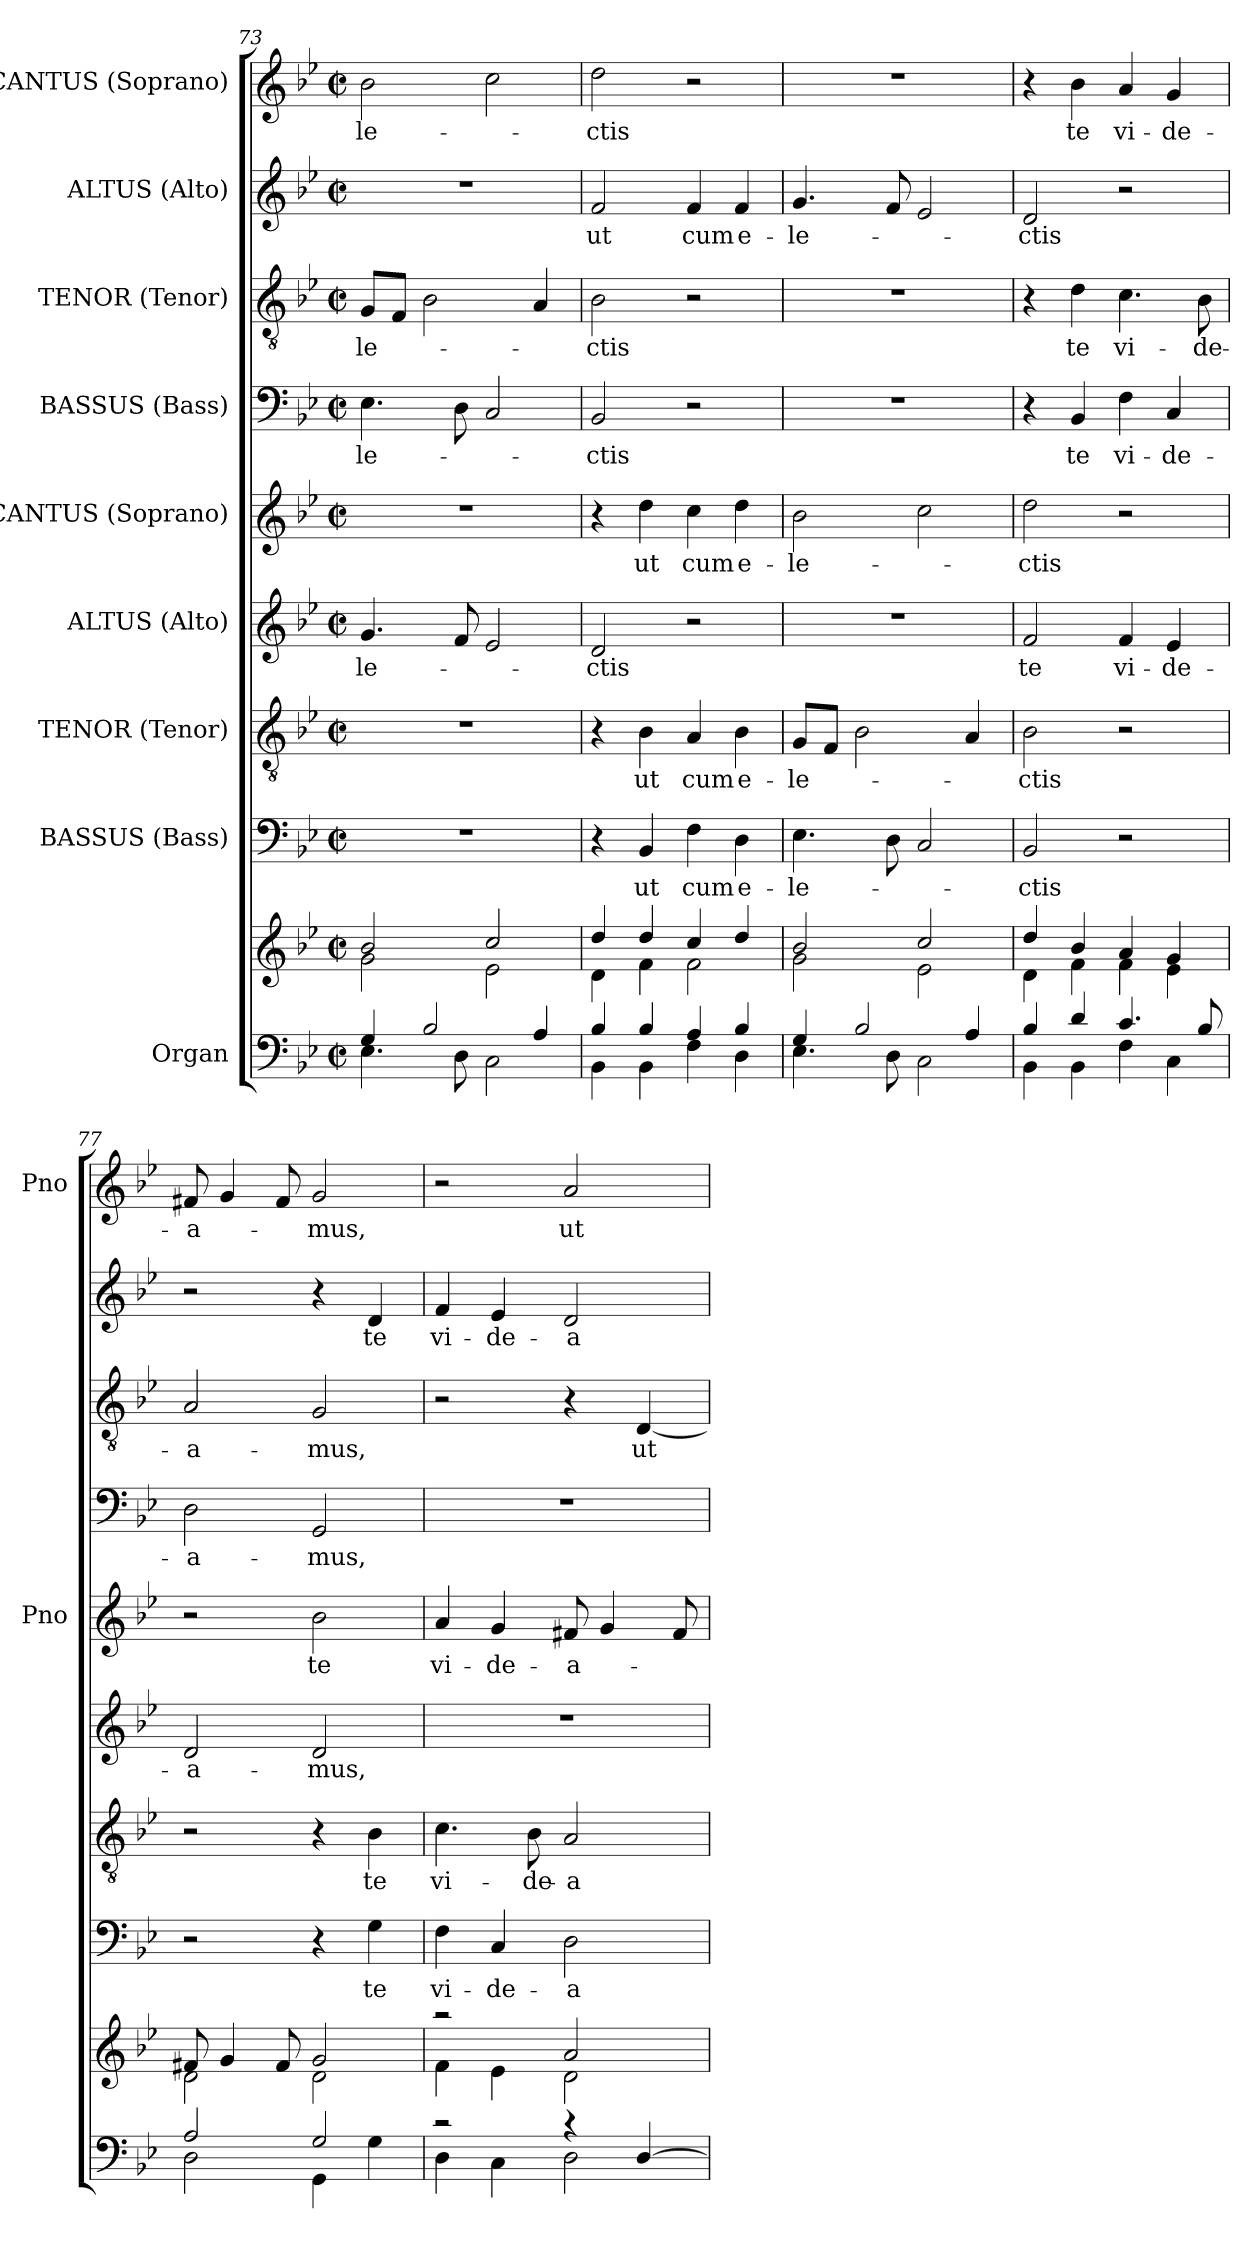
**kern	**kern	**kern	**text	**kern	**text	**kern	**text	**kern	**text	**kern	**text	**kern	**text	**kern	**text	**kern	**text
*part9	*part9	*part8	*part8	*part7	*part7	*part6	*part6	*part5	*part5	*part4	*part4	*part3	*part3	*part2	*part2	*part1	*part1
*staff10	*staff9	*staff8	*staff8	*staff7	*staff7	*staff6	*staff6	*staff5	*staff5	*staff4	*staff4	*staff3	*staff3	*staff2	*staff2	*staff1	*staff1
*I"Organ	*	*I"BASSUS (Bass)	*	*I"TENOR (Tenor)	*	*I"ALTUS (Alto)	*	*I"CANTUS (Soprano)	*	*I"BASSUS (Bass)	*	*I"TENOR (Tenor)	*	*I"ALTUS (Alto)	*	*I"CANTUS (Soprano)	*
*	*	*	*	*	*	*	*	*I'Pno	*	*	*	*	*	*	*	*I'Pno	*
*clefF4	*clefG2	*clefF4	*	*clefGv2	*	*clefG2	*	*clefG2	*	*clefF4	*	*clefGv2	*	*clefG2	*	*clefG2	*
*k[b-e-]	*k[b-e-]	*k[b-e-]	*	*k[b-e-]	*	*k[b-e-]	*	*k[b-e-]	*	*k[b-e-]	*	*k[b-e-]	*	*k[b-e-]	*	*k[b-e-]	*
*g:	*g:	*g:	*	*g:	*	*g:	*	*g:	*	*g:	*	*g:	*	*g:	*	*g:	*
*M2/2	*M2/2	*M2/2	*	*M2/2	*	*M2/2	*	*M2/2	*	*M2/2	*	*M2/2	*	*M2/2	*	*M2/2	*
*met(c|)	*met(c|)	*met(c|)	*	*met(c|)	*	*met(c|)	*	*met(c|)	*	*met(c|)	*	*met(c|)	*	*met(c|)	*	*met(c|)	*
=73	=73	=73	=73	=73	=73	=73	=73	=73	=73	=73	=73	=73	=73	=73	=73	=73	=73
*^	*^	*	*	*	*	*	*	*	*	*	*	*	*	*	*	*	*
4G/	4.E-\	2b-/	2g\	1r	.	1r	.	4.g/	-le-	1r	.	4.E-\	-le-	8G/L	-le-	1r	.	2b-\	-le-
.	.	.	.	.	.	.	.	.	.	.	.	.	.	8F/J	.	.	.	.	.
2B-/	.	.	.	.	.	.	.	.	.	.	.	.	.	2B-\	.	.	.	.	.
.	8D\	.	.	.	.	.	.	8f/	.	.	.	8D\	.	.	.	.	.	.	.
.	2C\	2cc/	2e-\	.	.	.	.	2e-/	.	.	.	2C/	.	.	.	.	.	2cc\	.
4A/	.	.	.	.	.	.	.	.	.	.	.	.	.	4A/	.	.	.	.	.
=74	=74	=74	=74	=74	=74	=74	=74	=74	=74	=74	=74	=74	=74	=74	=74	=74	=74	=74	=74
4B-/	4BB-\	4dd/	4d\	4r	.	4r	.	2d/	-ctis	4r	.	2BB-/	-ctis	2B-\	-ctis	2f/	ut	2dd\	-ctis
4B-/	4BB-\	4dd/	4f\	4BB-/	ut	4B-\	ut	.	.	4dd\	ut	.	.	.	.	.	.	.	.
4A/	4F\	4cc/	2f\	4F\	cum	4A/	cum	2r	.	4cc\	cum	2r	.	2r	.	4f/	cum	2r	.
4B-/	4D\	4dd/	.	4D\	e-	4B-\	e-	.	.	4dd\	e-	.	.	.	.	4f/	e-	.	.
=75	=75	=75	=75	=75	=75	=75	=75	=75	=75	=75	=75	=75	=75	=75	=75	=75	=75	=75	=75
4G/	4.E-\	2b-/	2g\	4.E-\	-le-	8G/L	-le-	1r	.	2b-\	-le-	1r	.	1r	.	4.g/	-le-	1r	.
.	.	.	.	.	.	8F/J	.	.	.	.	.	.	.	.	.	.	.	.	.
2B-/	.	.	.	.	.	2B-\	.	.	.	.	.	.	.	.	.	.	.	.	.
.	8D\	.	.	8D\	.	.	.	.	.	.	.	.	.	.	.	8f/	.	.	.
.	2C\	2cc/	2e-\	2C/	.	.	.	.	.	2cc\	.	.	.	.	.	2e-/	.	.	.
4A/	.	.	.	.	.	4A/	.	.	.	.	.	.	.	.	.	.	.	.	.
!!LO:PB:g=z
=76	=76	=76	=76	=76	=76	=76	=76	=76	=76	=76	=76	=76	=76	=76	=76	=76	=76	=76	=76
4B-/	4BB-\	4dd/	4d\	2BB-/	-­ctis	2B-\	-­ctis	2f/	te	2dd\	-­ctis	4r	.	4r	.	2d/	-­ctis	4r	.
4d/	4BB-\	4b-/	4f\	.	.	.	.	.	.	.	.	4BB-/	te	4d\	te	.	.	4b-\	te
4.c/	4F\	4a/	4f\	2r	.	2r	.	4f/	vi-	2r	.	4F\	vi-	4.c\	vi-	2r	.	4a/	vi-
.	4C\	4g/	4e-\	.	.	.	.	4e-/	-de-	.	.	4C/	-de-	.	.	.	.	4g/	-de-
8B-/	.	.	.	.	.	.	.	.	.	.	.	.	.	8B-\	-de-	.	.	.	.
=77	=77	=77	=77	=77	=77	=77	=77	=77	=77	=77	=77	=77	=77	=77	=77	=77	=77	=77	=77
2A/	2D\	8f#X/	2d\	2r	.	2r	.	2d/	-a-	2r	.	2D\	-a-	2A/	-a-	2r	.	8f#X/	-a-
.	.	4g/	.	.	.	.	.	.	.	.	.	.	.	.	.	.	.	4g/	.
.	.	8f#/	.	.	.	.	.	.	.	.	.	.	.	.	.	.	.	8f#/	.
2G/	4GG\	2g/	2d\	4r	.	4r	.	2d/	-mus,	2b-\	te	2GG/	-mus,	2G/	-mus,	4r	.	2g/	-mus,
.	4G\	.	.	4G\	te	4B-\	te	.	.	.	.	.	.	.	.	4d/	te	.	.
=78	=78	=78	=78	=78	=78	=78	=78	=78	=78	=78	=78	=78	=78	=78	=78	=78	=78	=78	=78
2rc	4D\	2raa	4f\	4F\	vi-	4.c\	vi-	1r	.	4a/	vi-	1r	.	2r	.	4f/	vi-	2r	.
.	4C\	.	4e-\	4C/	-de-	.	.	.	.	4g/	-de-	.	.	.	.	4e-/	-de-	.	.
.	.	.	.	.	.	8B-\	-de-	.	.	.	.	.	.	.	.	.	.	.	.
4rc	2D\	2a/	2d\	2D\	-a-	2A/	-a-	.	.	8f#X/	-a-	.	.	4r	.	2d/	-a-	2a/	ut
.	.	.	.	.	.	.	.	.	.	4g/	.	.	.	.	.	.	.	.	.
[>4D/	.	.	.	.	.	.	.	.	.	.	.	.	.	[4D/	ut	.	.	.	.
.	.	.	.	.	.	.	.	.	.	8f#/	.	.	.	.	.	.	.	.	.
*v	*v	*	*	*	*	*	*	*	*	*	*	*	*	*	*	*	*	*	*
*	*v	*v	*	*	*	*	*	*	*	*	*	*	*	*	*	*	*	*
=	=	=	=	=	=	=	=	=	=	=	=	=	=	=	=	=	=
*-	*-	*-	*-	*-	*-	*-	*-	*-	*-	*-	*-	*-	*-	*-	*-	*-	*-
